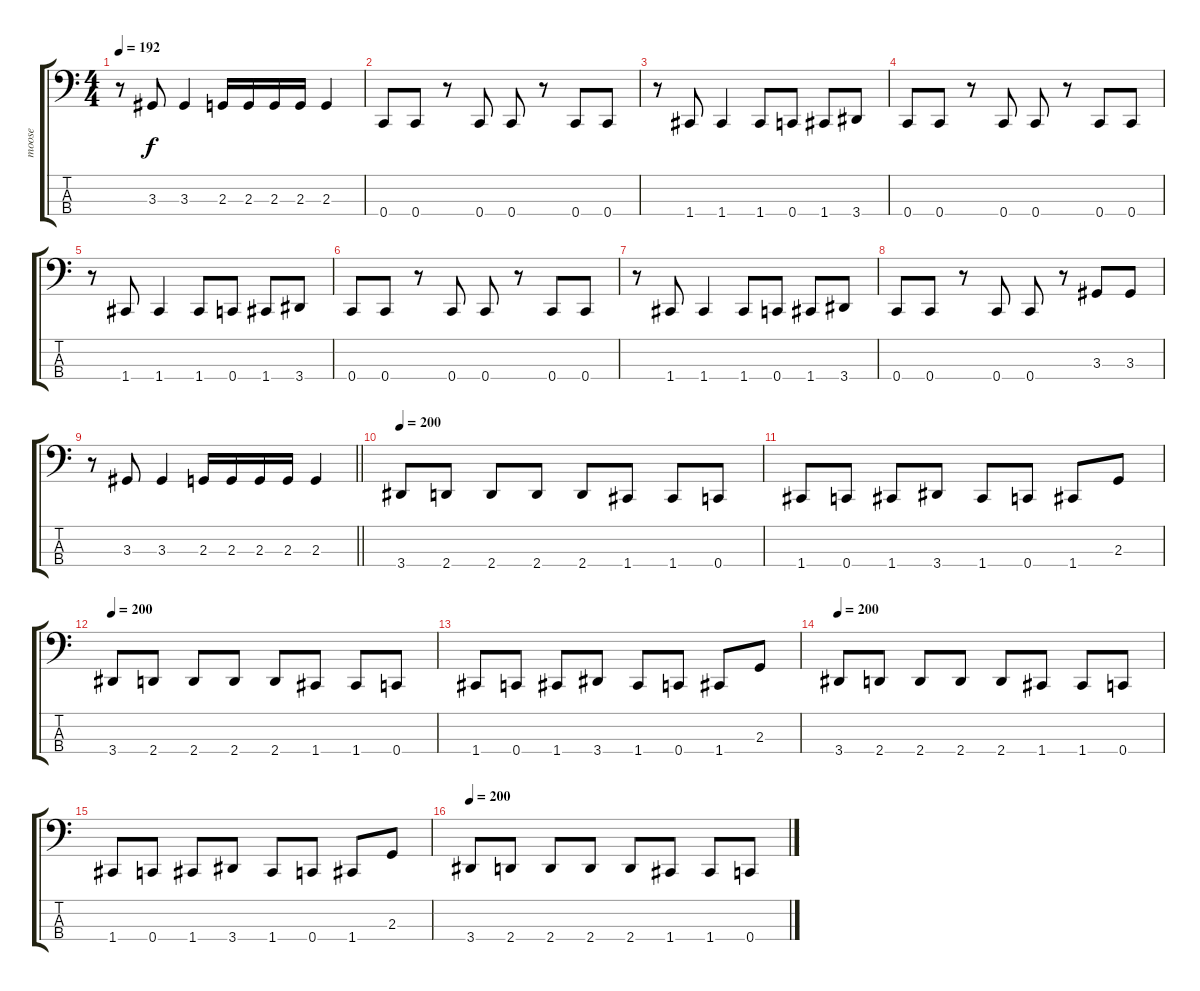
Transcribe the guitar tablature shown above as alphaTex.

\track ("moose" "moose") {instrument slapbass1}
\staff {score tabs}
\tuning (Eb2 Bb1 F1 C1) {hide}
\ts (4 4)
\tempo 192
\clef f4
\ks c
r.8{dy f} 3.3.8 3.3.4 2.3.16 2.3.16 2.3.16 2.3.16 2.3.4 |
0.4.8 0.4.8 r.8 0.4.8 0.4.8 r.8 0.4.8 0.4.8 |
r.8 1.4.8 1.4.4 1.4.8 0.4.8 1.4.8 3.4.8 |
0.4.8 0.4.8 r.8 0.4.8 0.4.8 r.8 0.4.8 0.4.8 |
r.8 1.4.8 1.4.4 1.4.8 0.4.8 1.4.8 3.4.8 |
0.4.8 0.4.8 r.8 0.4.8 0.4.8 r.8 0.4.8 0.4.8 |
r.8 1.4.8 1.4.4 1.4.8 0.4.8 1.4.8 3.4.8 |
0.4.8 0.4.8 r.8 0.4.8 0.4.8 r.8 3.3.8 3.3.8 |
\barLineRight lightlight
r.8 3.3.8 3.3.4 2.3.16 2.3.16 2.3.16 2.3.16 2.3.4 |
\tempo 200
3.4.8 2.4.8 2.4.8 2.4.8 2.4.8 1.4.8 1.4.8 0.4.8 |
1.4.8 0.4.8 1.4.8 3.4.8 1.4.8 0.4.8 1.4.8 2.3.8 |
\tempo 200
3.4.8 2.4.8 2.4.8 2.4.8 2.4.8 1.4.8 1.4.8 0.4.8 |
1.4.8 0.4.8 1.4.8 3.4.8 1.4.8 0.4.8 1.4.8 2.3.8 |
\tempo 200
3.4.8 2.4.8 2.4.8 2.4.8 2.4.8 1.4.8 1.4.8 0.4.8 |
1.4.8 0.4.8 1.4.8 3.4.8 1.4.8 0.4.8 1.4.8 2.3.8 |
\tempo 200
3.4.8 2.4.8 2.4.8 2.4.8 2.4.8 1.4.8 1.4.8 0.4.8
